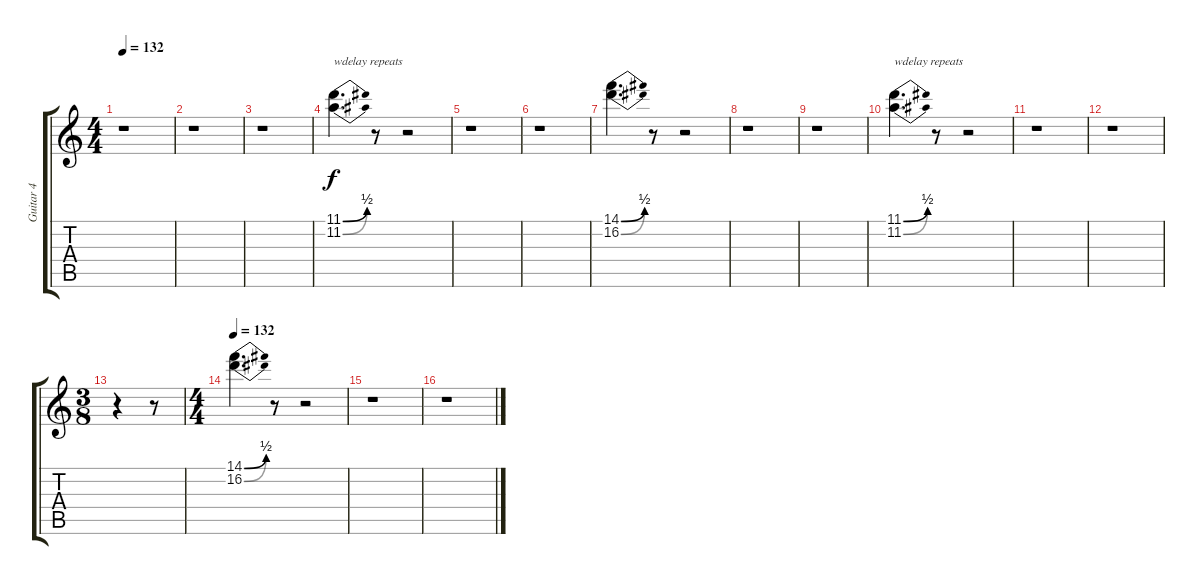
\track ("Guitar 4" "Guitar 4") {instrument distortionguitar}
\staff {score tabs}
\tuning (Eb4 Bb3 Gb3 Db3 Ab2 Eb2) {hide}
\ts (4 4)
\tempo 132
\tempo 108
\tempo 132
\clef g2
\ks c
r.1{dy f instrument distortionguitar} |
r.1 |
r.1 |
(11.1{be (bend 0 0 60 2)} 11.2{be (bend 0 0 60 2)}).4{d txt "wdelay repeats"} r.8 r.2 |
r.1 |
r.1 |
(14.1{be (bend 0 0 60 2)} 16.2{be (bend 0 0 60 2)}).4{d} r.8 r.2 |
r.1 |
r.1 |
(11.1{be (bend 0 0 60 2)} 11.2{be (bend 0 0 60 2)}).4{d txt "wdelay repeats"} r.8 r.2 |
r.1 |
r.1 |
\ts (3 8)
r.4 r.8 |
\ts (4 4)
\tempo 132
(14.1{be (bend 0 0 60 2)} 16.2{be (bend 0 0 60 2)}).4{d} r.8 r.2 |
r.1 |
r.1
